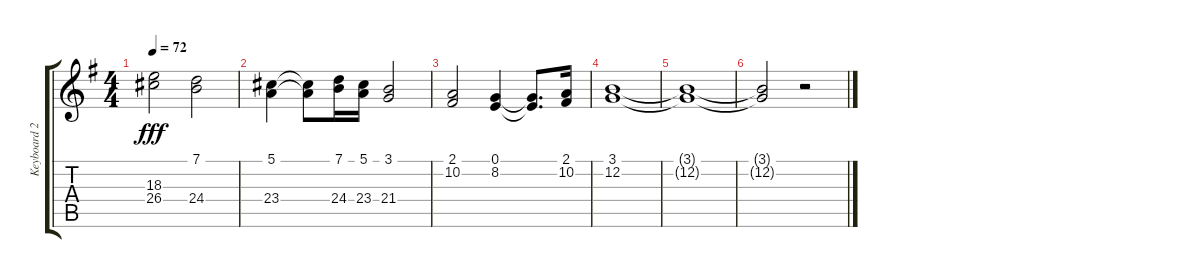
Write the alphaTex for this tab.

\track ("Keyboard 2" "Keyboard 2") {instrument synthstrings1}
\staff {score tabs}
\tuning (E4 B3 G3 D3 A2 E2) {hide}
\ts (4 4)
\tempo 72
\clef g2
\ks g
(18.3 26.4).2{dy fff} (7.1 24.4).2 |
(5.1 23.4).4 (5.1{t} 23.4{t}).8 (7.1 24.4).16 (5.1 23.4).16 (3.1 21.4).2 |
(2.1 10.2).2 (0.1 8.2).4 (0.1{t} 8.2{t}).8{d} (2.1 10.2).16 |
(3.1 12.2).1 |
(3.1{t} 12.2{t}).1 |
(3.1{t} 12.2{t}).2 r.2
